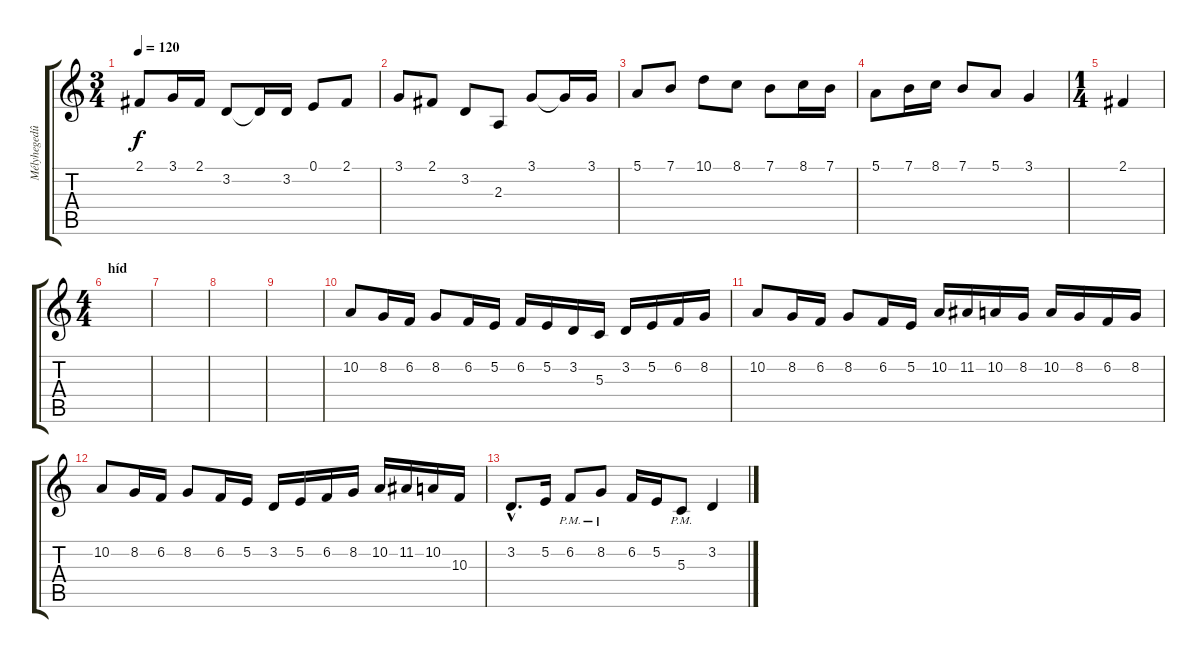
\track ("Mélyhegedû" "Mélyhegedû") {instrument viola}
\staff {score tabs}
\tuning (E4 B3 G3 D3 A2 E2) {hide}
\ts (3 4)
\tempo 120
\clef g2
\ks c
2.1.8{dy f} 3.1.16 2.1.16 3.2.8 3.2{t}.16 3.2.16 0.1.8 2.1.8 |
3.1.8 2.1.8 3.2.8 2.3.8 3.1.8 3.1{t}.16 3.1.16 |
5.1.8 7.1.8 10.1.8 8.1.8 7.1.8 8.1.16 7.1.16 |
5.1.8 7.1.16 8.1.16 7.1.8 5.1.8 3.1.4 |
\ts (1 4)
2.1.4 |
\ts (4 4)
\section ("" "híd")
|
|
|
|
10.2.8 8.2.16 6.2.16 8.2.8 6.2.16 5.2.16 6.2.16 5.2.16 3.2.16 5.3.16 3.2.16 5.2.16 6.2.16 8.2.16 |
10.2.8 8.2.16 6.2.16 8.2.8 6.2.16 5.2.16 10.2.16 11.2.16 10.2.16 8.2.16 10.2.16 8.2.16 6.2.16 8.2.16 |
10.2.8 8.2.16 6.2.16 8.2.8 6.2.16 5.2.16 3.2.16 5.2.16 6.2.16 8.2.16 10.2.16 11.2.16 10.2.16 10.3.16 |
3.2{hac}.8{d} 5.2.16 6.2{pm}.8 8.2{pm}.8 6.2.16 5.2.16 5.3{pm}.8 3.2.4
